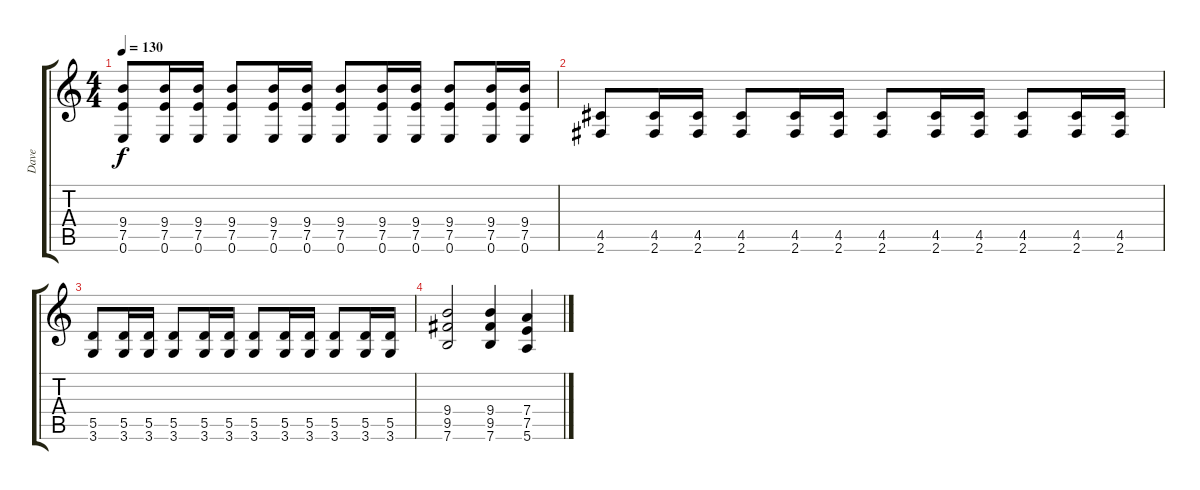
\track ("Dave" "Dave") {instrument overdrivenguitar}
\staff {score tabs}
\tuning (E4 B3 G3 D3 A2 E2) {hide}
\ts (4 4)
\tempo 130
\clef g2
\ks c
(9.4 7.5 0.6).8{dy f} (9.4 7.5 0.6).16 (9.4 7.5 0.6).16 (9.4 7.5 0.6).8 (9.4 7.5 0.6).16 (9.4 7.5 0.6).16 (9.4 7.5 0.6).8 (9.4 7.5 0.6).16 (9.4 7.5 0.6).16 (9.4 7.5 0.6).8 (9.4 7.5 0.6).16 (9.4 7.5 0.6).16 |
(4.5 2.6).8 (4.5 2.6).16 (4.5 2.6).16 (4.5 2.6).8 (4.5 2.6).16 (4.5 2.6).16 (4.5 2.6).8 (4.5 2.6).16 (4.5 2.6).16 (4.5 2.6).8 (4.5 2.6).16 (4.5 2.6).16 |
(5.5 3.6).8 (5.5 3.6).16 (5.5 3.6).16 (5.5 3.6).8 (5.5 3.6).16 (5.5 3.6).16 (5.5 3.6).8 (5.5 3.6).16 (5.5 3.6).16 (5.5 3.6).8 (5.5 3.6).16 (5.5 3.6).16 |
(9.4 9.5 7.6).2 (9.4 9.5 7.6).4 (7.4 7.5 5.6).4
